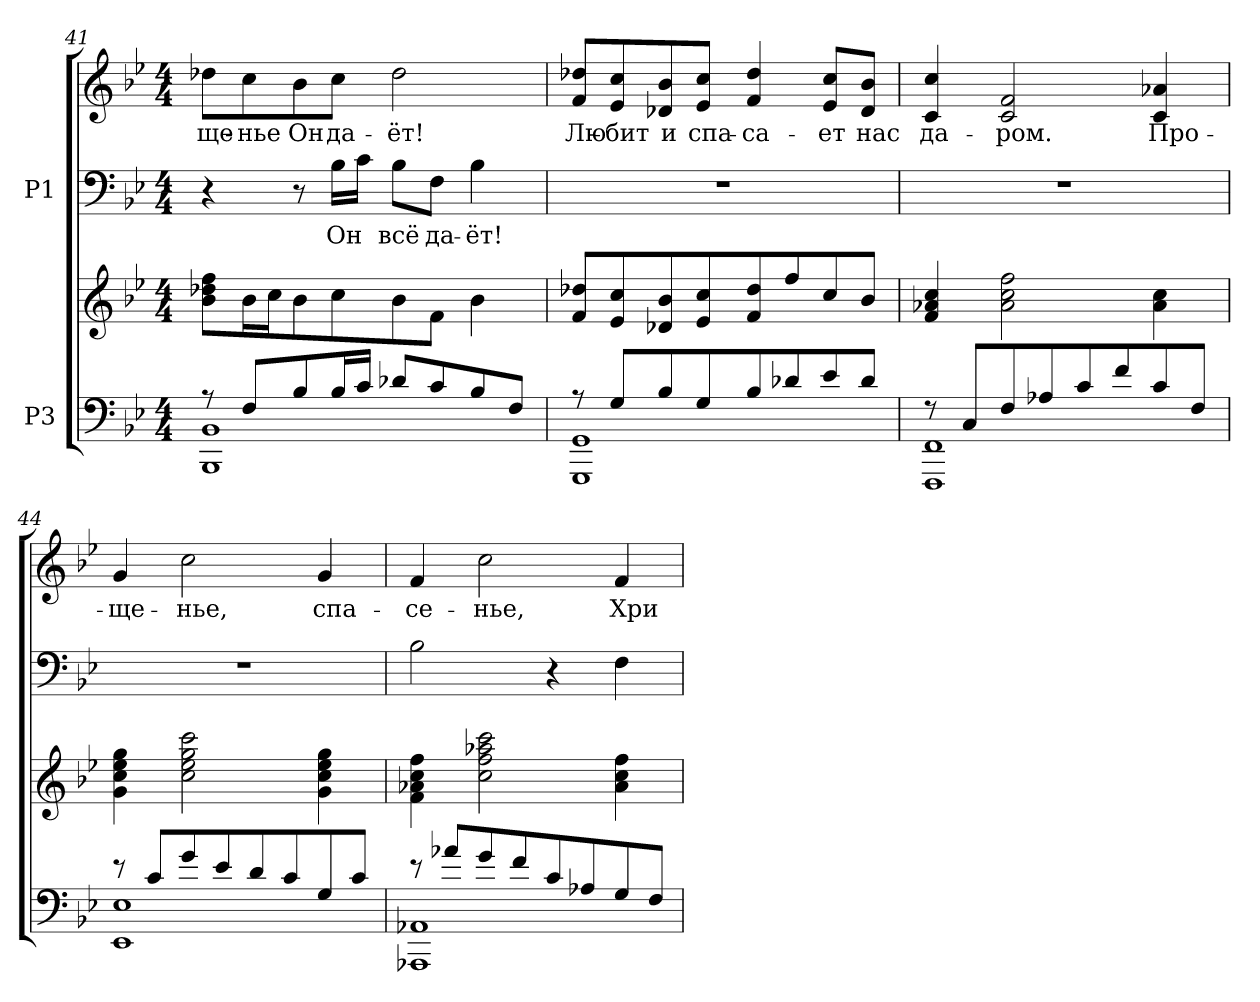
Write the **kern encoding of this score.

**kern	**kern	**kern	**text	**kern	**text
*part2	*part2	*part1	*part1	*part1	*part1
*staff4	*staff3	*staff2	*staff2	*staff1	*staff1
*I"P3	*	*I"P1	*	*	*
*clefF4	*clefG2	*clefF4	*	*clefG2	*
*k[b-e-]	*k[b-e-]	*k[b-e-]	*	*k[b-e-]	*
*g:	*g:	*g:	*	*g:	*
*M4/4	*M4/4	*M4/4	*	*M4/4	*
=41	=41	=41	=41	=41	=41
*^	*	*	*	*	*
!	!	!	!	!	!	!LO:LY:b:color=#000000
8r	1BBB-i 1BB-i	8b-i\ 8dd-Xi 8ffiL	4r	.	8dd-Xi\L	ще-
!	!	!	!	!	!	!LO:LY:b:color=#000000
8Fi/L	.	16b-i\L	.	.	8cci\	-нье
.	.	16cci\J	.	.	.	.
!	!	!	!	!	!	!LO:LY:b:color=#000000
8B-i/	.	8b-i\	8r	.	8b-i\	Он
!	!	!	!	!LO:LY:a:color=#000000	!	!
!	!	!	!	!	!	!LO:LY:b:color=#000000
16B-i/L	.	8cci\	16B-i\LL	Он	8cci\J	да-
16ci/JJ	.	.	16ci\JJ	.	.	.
!	!	!	!	!LO:LY:a:color=#000000	!	!
!	!	!	!	!	!	!LO:LY:b:color=#000000
8d-Xi/L	.	8b-i\	8B-i\L	всё	2dd-i\	-ёт!
!	!	!	!	!LO:LY:a:color=#000000	!	!
8ci/	.	8fi\J	8Fi\J	да-	.	.
!	!	!	!	!LO:LY:a:color=#000000	!	!
8B-i/	.	4b-i\	4B-i\	-ёт!	.	.
8Fi/J	.	.	.	.	.	.
=42	=42	=42	=42	=42	=42	=42
!	!	!	!	!	!	!LO:LY:b:color=#000000
8r	1GGGi 1GGi	8fi/ 8dd-XiL	1r	.	8fi/ 8dd-XiL	Лю-
!	!	!	!	!	!	!LO:LY:b:color=#000000
8Gi/L	.	8e-i/ 8cci	.	.	8e-i/ 8cci	-бит
!	!	!	!	!	!	!LO:LY:b:color=#000000
8B-i/	.	8d-Xi/ 8b-i	.	.	8d-Xi/ 8b-i	и
!	!	!	!	!	!	!LO:LY:b:color=#000000
8Gi/	.	8e-i/ 8cci	.	.	8e-i/ 8cciJ	спа-
!	!	!	!	!	!	!LO:LY:b:color=#000000
8B-i/	.	8fi/ 8dd-i	.	.	4fi/ 4dd-i	-са-
8d-Xi/	.	8ffi/	.	.	.	.
!	!	!	!	!	!	!LO:LY:b:color=#000000
8e-i/	.	8cci/	.	.	8e-i/ 8cciL	-ет
!	!	!	!	!	!	!LO:LY:b:color=#000000
8d-i/J	.	8b-i/J	.	.	8d-i/ 8b-iJ	нас
!!LO:PB:g=z
=43	=43	=43	=43	=43	=43	=43
!	!	!	!	!	!	!LO:LY:b:color=#000000
8r	1FFFi 1FFi	4fi/ 4a-Xi 4cci	1r	.	4ci/ 4cci	да-
8Ci/L	.	.	.	.	.	.
!	!	!	!	!	!	!LO:LY:b:color=#000000
8Fi/	.	2a-i\ 2cci 2ffi	.	.	2ci/ 2fi	-ром.
8A-Xi/	.	.	.	.	.	.
8ci/	.	.	.	.	.	.
8fi/	.	.	.	.	.	.
!	!	!	!	!	!	!LO:LY:b:color=#000000
8ci/	.	4a-i\ 4cci	.	.	4ci/ 4a-Xi	Про-
8Fi/J	.	.	.	.	.	.
=44	=44	=44	=44	=44	=44	=44
!	!	!	!	!	!	!LO:LY:b:color=#000000
8r	1EE-i 1E-i	4gi\ 4cci 4ee-i 4ggi	1r	.	4gi/	-ще-
8ci/L	.	.	.	.	.	.
!	!	!	!	!	!	!LO:LY:b:color=#000000
8gi/	.	2cci\ 2ee-i 2ggi 2ccci	.	.	2cci\	-нье,
8e-i/	.	.	.	.	.	.
8di/	.	.	.	.	.	.
8ci/	.	.	.	.	.	.
!	!	!	!	!	!	!LO:LY:b:color=#000000
8Gi/	.	4gi\ 4cci 4ee-i 4ggi	.	.	4gi/	спа-
8ci/J	.	.	.	.	.	.
=45	=45	=45	=45	=45	=45	=45
!	!	!	!	!	!	!LO:LY:b:color=#000000
8r	1AAA-Xi 1AA-Xi	4fi\ 4a-Xi 4cci 4ffi	2B-i\	.	4fi/	-се-
8a-Xi/L	.	.	.	.	.	.
!	!	!	!	!	!	!LO:LY:b:color=#000000
8gi/	.	2cci\ 2ffi 2aa-Xi 2ccci	.	.	2cci\	-нье,
8fi/	.	.	.	.	.	.
8ci/	.	.	4r	.	.	.
8A-Xi/	.	.	.	.	.	.
!	!	!	!	!	!	!LO:LY:b:color=#000000
8Gi/	.	4a-i\ 4cci 4ffi	4Fi\	.	4fi/	Хри-
8Fi/J	.	.	.	.	.	.
*v	*v	*	*	*	*	*
=	=	=	=	=	=
*-	*-	*-	*-	*-	*-
